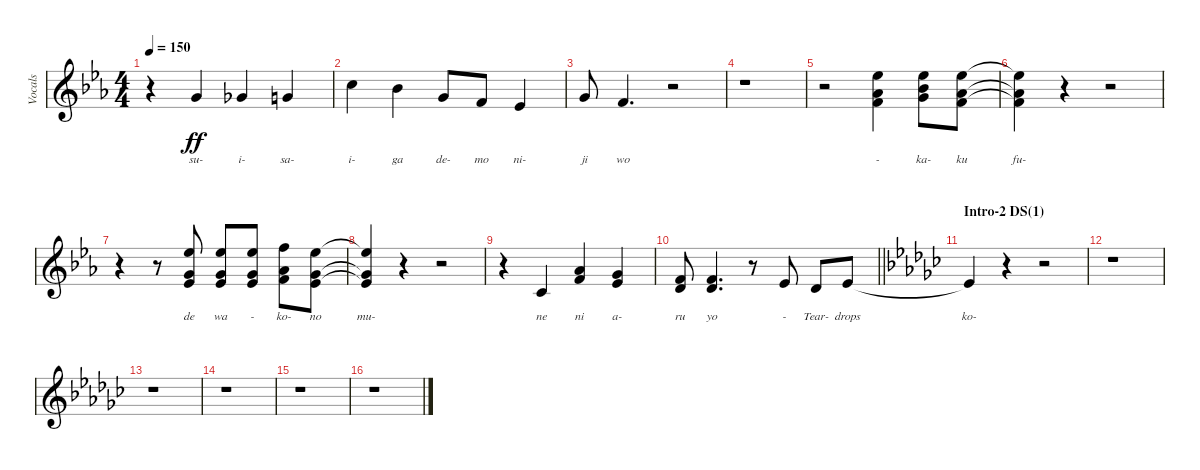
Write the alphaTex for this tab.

\track ("Vocals" "Vocals") {instrument cello}
\staff {score}
\tuning (E4 B3 G3 D3 A2 E2 B1) {hide}
\ts (4 4)
\tempo 150
\clef g2
\ks eb
r.4{dy ff} 3.1.4{lyrics (0 "su-") lyrics (1 "") lyrics (2 "") lyrics (3 "") lyrics (4 "")} 2.1.4{lyrics (0 "i-") lyrics (1 "") lyrics (2 "") lyrics (3 "") lyrics (4 "")} 3.1.4{lyrics (0 "sa-") lyrics (1 "") lyrics (2 "") lyrics (3 "") lyrics (4 "")} |
8.1.4{lyrics (0 "i-") lyrics (1 "") lyrics (2 "") lyrics (3 "") lyrics (4 "")} 6.1.4{lyrics (0 "ga") lyrics (1 "") lyrics (2 "") lyrics (3 "") lyrics (4 "")} 3.1.8{lyrics (0 "de-") lyrics (1 "") lyrics (2 "") lyrics (3 "") lyrics (4 "")} 1.1.8{lyrics (0 "mo") lyrics (1 "") lyrics (2 "") lyrics (3 "") lyrics (4 "")} 4.2.4{lyrics (0 "ni-") lyrics (1 "") lyrics (2 "") lyrics (3 "") lyrics (4 "")} |
3.1.8{lyrics (0 "ji") lyrics (1 "") lyrics (2 "") lyrics (3 "") lyrics (4 "")} 1.1.4{d lyrics (0 "wo") lyrics (1 "") lyrics (2 "") lyrics (3 "") lyrics (4 "")} r.2 |
r.1 |
r.2 (11.1 9.2 10.3).4{lyrics (0 "-") lyrics (1 "") lyrics (2 "") lyrics (3 "") lyrics (4 "")} (11.1 8.2 15.3).8{lyrics (0 "ka-") lyrics (1 "") lyrics (2 "") lyrics (3 "") lyrics (4 "")} (11.1 9.2 10.3).8{lyrics (0 "ku") lyrics (1 "") lyrics (2 "") lyrics (3 "") lyrics (4 "")} |
(11.1{t} 9.2{t} 10.3{t}).4{lyrics (0 "fu-") lyrics (1 "") lyrics (2 "") lyrics (3 "") lyrics (4 "")} r.4 r.2 |
r.4 r.8 (11.1 8.2 8.3).8{lyrics (0 "de") lyrics (1 "") lyrics (2 "") lyrics (3 "") lyrics (4 "")} (11.1 4.2 12.3).8{lyrics (0 "wa") lyrics (1 "") lyrics (2 "") lyrics (3 "") lyrics (4 "")} (11.1 8.2 8.3).8{lyrics (0 "-") lyrics (1 "") lyrics (2 "") lyrics (3 "") lyrics (4 "")} (13.1 6.2 13.3).8{lyrics (0 "ko-") lyrics (1 "") lyrics (2 "") lyrics (3 "") lyrics (4 "")} (11.1 8.2 8.3).8{lyrics (0 "no") lyrics (1 "") lyrics (2 "") lyrics (3 "") lyrics (4 "")} |
(11.1{t} 8.2{t} 8.3{t}).4{lyrics (0 "mu-") lyrics (1 "") lyrics (2 "") lyrics (3 "") lyrics (4 "")} r.4 r.2 |
r.4 1.2.4{lyrics (0 "ne") lyrics (1 "") lyrics (2 "") lyrics (3 "") lyrics (4 "")} (1.1 9.2).4{lyrics (0 "ni") lyrics (1 "") lyrics (2 "") lyrics (3 "") lyrics (4 "")} (3.1 4.2).4{lyrics (0 "a-") lyrics (1 "") lyrics (2 "") lyrics (3 "") lyrics (4 "")} |
\barLineRight lightlight
(1.1 3.2).8{lyrics (0 "ru") lyrics (1 "") lyrics (2 "") lyrics (3 "") lyrics (4 "")} (1.1 3.2).4{d lyrics (0 "yo") lyrics (1 "") lyrics (2 "") lyrics (3 "") lyrics (4 "")} r.8 4.2.8{lyrics (0 "-") lyrics (1 "") lyrics (2 "") lyrics (3 "") lyrics (4 "")} 3.2.8{lyrics (0 "Tear-") lyrics (1 "") lyrics (2 "") lyrics (3 "") lyrics (4 "")} 4.2.8{lyrics (0 "drops") lyrics (1 "") lyrics (2 "") lyrics (3 "") lyrics (4 "")} |
\section ("" "Intro-2 DS(1)")
\ks ebminor
4.2{t}.4{lyrics (0 "ko-") lyrics (1 "") lyrics (2 "") lyrics (3 "") lyrics (4 "")} r.4 r.2 |
r.1 |
r.1 |
r.1 |
r.1 |
r.1
